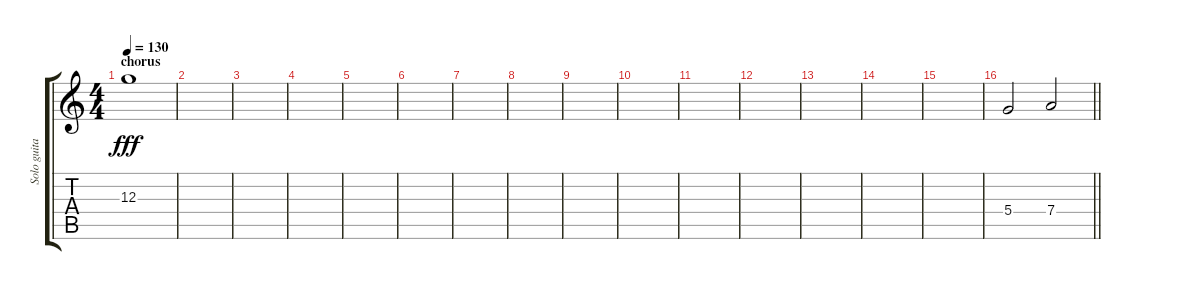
\track ("Solo guitar" "Solo guita") {instrument acousticguitarsteel}
\staff {score tabs}
\tuning (E4 B3 G3 D3 A2 E2) {hide}
\ts (4 4)
\section ("" "chorus")
\tempo 130
\clef g2
\ks c
12.3.1{dy fff} |
|
|
|
|
|
|
|
|
|
|
|
|
|
|
\barLineRight lightlight
5.4.2 7.4.2
